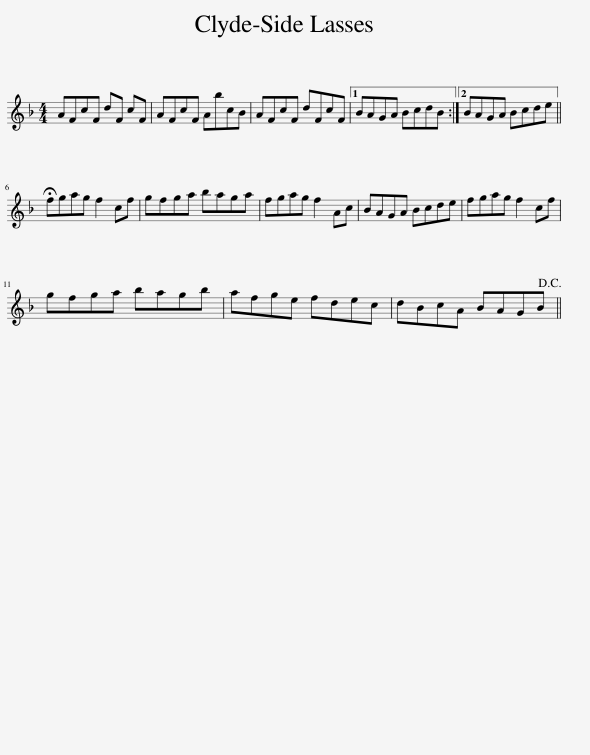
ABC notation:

X:1
L:1/8
M:4/4
I:linebreak $
K:F
V:1 treble
V:1
 AFcF dF cF | AFcF AbcB | AFcF dFcF |1 BAGA BcdB :|2 BAGA Bcde ||$ %5
 !fermata!fgag f2 cf | gfga baga | fgag f2 Ac | BAGA Bcde | fgag f2 cf |$ %10
 gfga bagb | afge fdec | dBcA BAGB!D.C.! || %13
